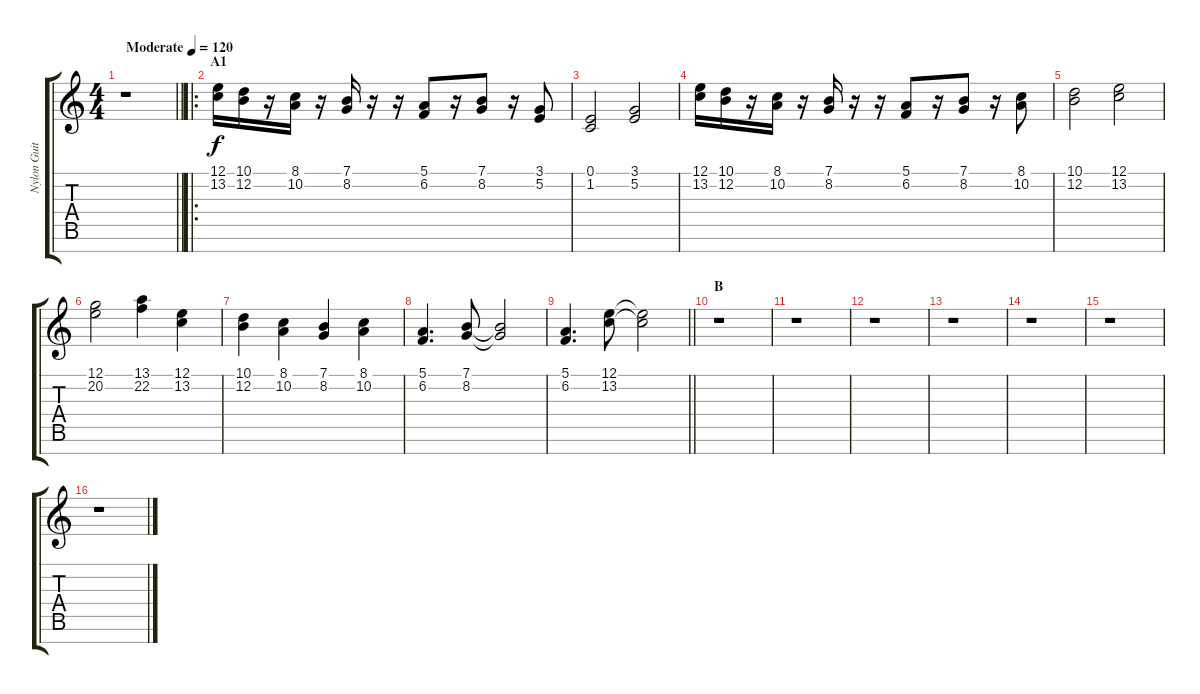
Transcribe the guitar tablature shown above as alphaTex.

\track ("Nylon Guitar/Synthsizer" "Nylon Guit") {instrument fx1rain}
\staff {score tabs}
\tuning (E4 B3 G3 D3 A2 E2 B1) {hide}
\ts (4 4)
\tempo (120 "Moderate")
\clef g2
\barLineRight lightlight
\ks c
r.1{dy f instrument fx1rain} |
\ro
\section ("" "A1")
(12.1 13.2).16{volume 13 instrument acousticguitarnylon} (10.1 12.2).16 r.16 (8.1 10.2).16 r.16 (7.1 8.2).16 r.16 r.16 (5.1 6.2).8 r.16 (7.1 8.2).8 r.16 (3.1 5.2).8 |
(0.1 1.2).2 (3.1 5.2).2 |
(12.1 13.2).16 (10.1 12.2).16 r.16 (8.1 10.2).16 r.16 (7.1 8.2).16 r.16 r.16 (5.1 6.2).8 r.16 (7.1 8.2).8 r.16 (8.1 10.2).8 |
(10.1 12.2).2 (12.1 13.2).2 |
(12.1 20.2).2 (13.1 22.2).4 (12.1 13.2).4 |
(10.1 12.2).4 (8.1 10.2).4 (7.1 8.2).4 (8.1 10.2).4 |
(5.1 6.2).4{d} (7.1 8.2).8 (7.1{t} 8.2{t}).2 |
\barLineRight lightlight
(5.1 6.2).4{d} (12.1 13.2).8 (12.1{t} 13.2{t}).2 |
\section ("" "B")
r.1 |
r.1 |
r.1 |
r.1 |
r.1 |
r.1 |
r.1
